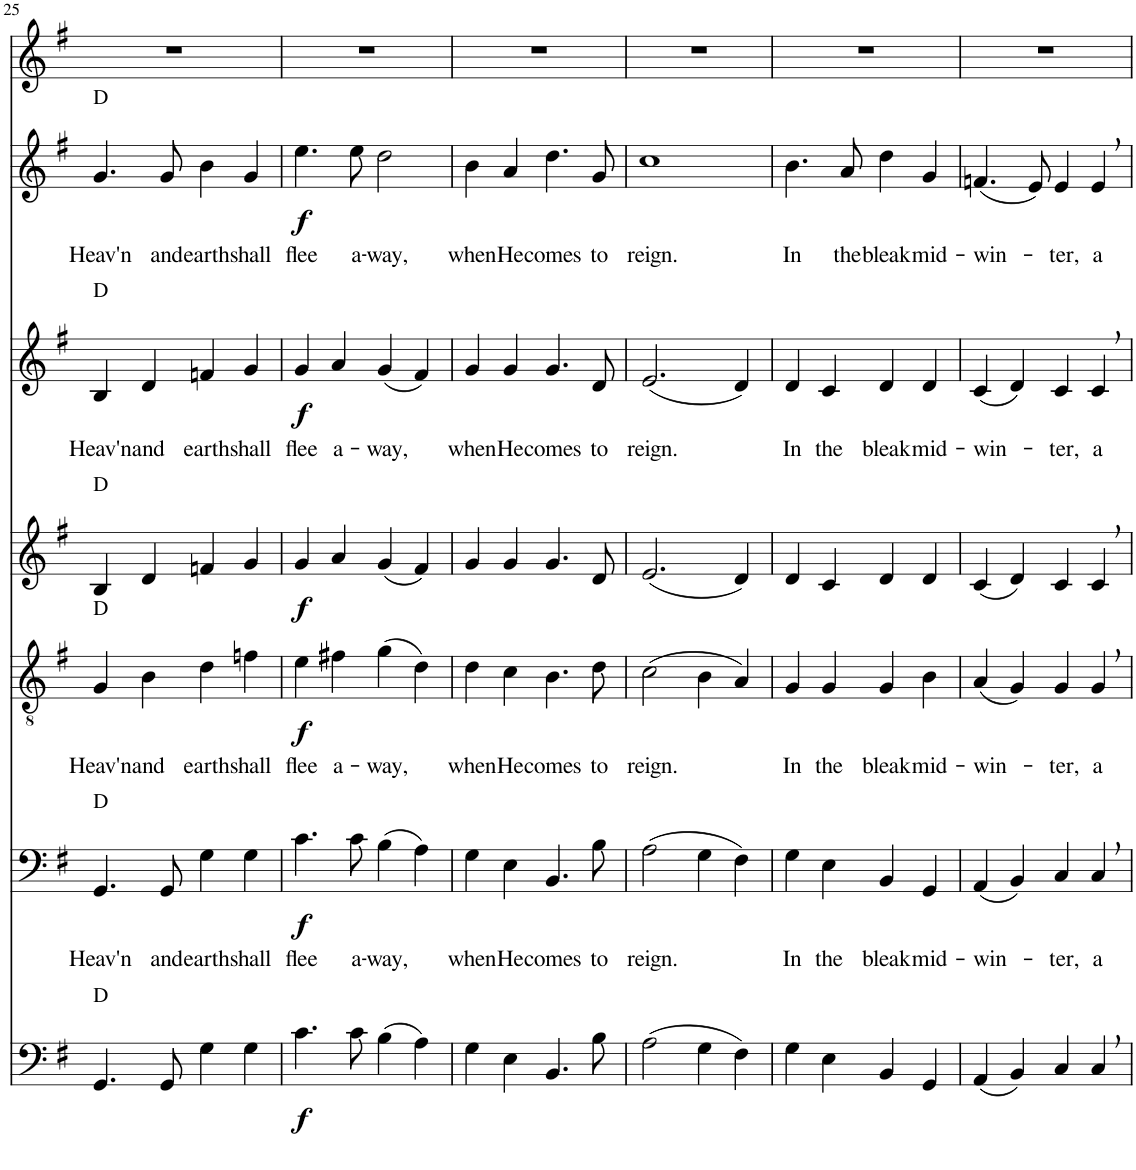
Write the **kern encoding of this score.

**kern	**dynam	**kern	**text	**dynam	**kern	**text	**dynam	**kern	**dynam	**kern	**text	**dynam	**kern	**text	**dynam	**kern
*part7	*part7	*part6	*part6	*part6	*part5	*part5	*part5	*part4	*part4	*part3	*part3	*part3	*part2	*part2	*part2	*part1
*staff7	*staff7	*staff6	*staff6	*staff6	*staff5	*staff5	*staff5	*staff4	*staff4	*staff3	*staff3	*staff3	*staff2	*staff2	*staff2	*staff1
*I"Bassi II	*	*I"Bassi I	*	*	*I"Tenori	*	*	*I"Contralti II	*	*I"Contralti I	*	*	*I"Soprani	*	*	*I"Solista
!!LO:PB:g=z
*clefF4	*	*clefF4	*	*	*clefGv2	*	*	*clefG2	*	*clefG2	*	*	*clefG2	*	*	*clefG2
*k[f#]	*	*k[f#]	*	*	*k[f#]	*	*	*k[f#]	*	*k[f#]	*	*	*k[f#]	*	*	*k[f#]
*G:	*	*G:	*	*	*G:	*	*	*G:	*	*G:	*	*	*G:	*	*	*G:
*M4/4	*	*M4/4	*	*	*M4/4	*	*	*M4/4	*	*M4/4	*	*	*M4/4	*	*	*M4/4
=25	=25	=25	=25	=25	=25	=25	=25	=25	=25	=25	=25	=25	=25	=25	=25	=25
!	!	!	!	!	!	!	!	!	!	!	!	!	!LO:TX:a:t=D	!	!	!
!	!	!	!	!	!	!	!	!	!	!LO:TX:a:t=D	!	!	!	!	!	!
!	!	!	!	!	!	!	!	!LO:TX:a:t=D	!	!	!	!	!	!	!	!
!	!	!	!	!	!LO:TX:a:t=D	!	!	!	!	!	!	!	!	!	!	!
!	!	!LO:TX:a:t=D	!	!	!	!	!	!	!	!	!	!	!	!	!	!
!LO:TX:a:t=D	!	!	!	!	!	!	!	!	!	!	!	!	!	!	!	!
!	!	!	!LO:LY:b	!	!	!LO:LY:b	!	!	!	!	!LO:LY:b	!	!	!LO:LY:b	!	!
4.GG/	.	4.GG/	Heav'n	.	4G/	Heav'n	.	4B/	.	4B/	Heav'n	.	4.g/	Heav'n	.	1r
!	!	!	!	!	!	!LO:LY:b	!	!	!	!	!LO:LY:b	!	!	!	!	!
.	.	.	.	.	4B\	and	.	4d/	.	4d/	and	.	.	.	.	.
!	!	!	!LO:LY:b	!	!	!	!	!	!	!	!	!	!	!LO:LY:b	!	!
8GG/	.	8GG/	and	.	.	.	.	.	.	.	.	.	8g/	and	.	.
!	!	!	!LO:LY:b	!	!	!LO:LY:b	!	!	!	!	!LO:LY:b	!	!	!LO:LY:b	!	!
4G\	.	4G\	earth	.	4d\	earth	.	4fn/	.	4fn/	earth	.	4b\	earth	.	.
!	!	!	!LO:LY:b	!	!	!LO:LY:b	!	!	!	!	!LO:LY:b	!	!	!LO:LY:b	!	!
4G\	.	4G\	shall	.	4fn\	shall	.	4g/	.	4g/	shall	.	4g/	shall	.	.
=26	=26	=26	=26	=26	=26	=26	=26	=26	=26	=26	=26	=26	=26	=26	=26	=26
!	!LO:DY:b	!	!LO:LY:b	!LO:DY:b	!	!LO:LY:b	!LO:DY:b	!	!LO:DY:b	!	!LO:LY:b	!LO:DY:b	!	!LO:LY:b	!LO:DY:b	!
4.c\	f	4.c\	flee	f	4e\	flee	f	4g/	f	4g/	flee	f	4.ee\	flee	f	1r
!	!	!	!	!	!	!LO:LY:b	!	!	!	!	!LO:LY:b	!	!	!	!	!
.	.	.	.	.	4f#X\	a-	.	4a/	.	4a/	a-	.	.	.	.	.
!	!	!	!LO:LY:b	!	!	!	!	!	!	!	!	!	!	!LO:LY:b	!	!
8c\	.	8c\	a-	.	.	.	.	.	.	.	.	.	8ee\	a-	.	.
!	!	!	!LO:LY:b	!	!	!LO:LY:b	!	!	!	!	!LO:LY:b	!	!	!LO:LY:b	!	!
(4B\	.	(4B\	-way,	.	(4g\	-way,	.	(4g/	.	(4g/	-way,	.	2dd\	-way,	.	.
4A\)	.	4A\)	.	.	4d\)	.	.	4f#/)	.	4f#/)	.	.	.	.	.	.
=27	=27	=27	=27	=27	=27	=27	=27	=27	=27	=27	=27	=27	=27	=27	=27	=27
!	!	!	!LO:LY:b	!	!	!LO:LY:b	!	!	!	!	!LO:LY:b	!	!	!LO:LY:b	!	!
4G\	.	4G\	when	.	4d\	when	.	4g/	.	4g/	when	.	4b\	when	.	1r
!	!	!	!LO:LY:b	!	!	!LO:LY:b	!	!	!	!	!LO:LY:b	!	!	!LO:LY:b	!	!
4E\	.	4E\	He	.	4c\	He	.	4g/	.	4g/	He	.	4a/	He	.	.
!	!	!	!LO:LY:b	!	!	!LO:LY:b	!	!	!	!	!LO:LY:b	!	!	!LO:LY:b	!	!
4.BB/	.	4.BB/	comes	.	4.B\	comes	.	4.g/	.	4.g/	comes	.	4.dd\	comes	.	.
!	!	!	!LO:LY:b	!	!	!LO:LY:b	!	!	!	!	!LO:LY:b	!	!	!LO:LY:b	!	!
8B\	.	8B\	to	.	8d\	to	.	8d/	.	8d/	to	.	8g/	to	.	.
=28	=28	=28	=28	=28	=28	=28	=28	=28	=28	=28	=28	=28	=28	=28	=28	=28
!	!	!	!LO:LY:b	!	!	!LO:LY:b	!	!	!	!	!LO:LY:b	!	!	!LO:LY:b	!	!
(2A\	.	(2A\	reign.	.	(2c\	reign.	.	(2.e/	.	(2.e/	reign.	.	1cc	reign.	.	1r
4G\	.	4G\	.	.	4B\	.	.	.	.	.	.	.	.	.	.	.
4F#\)	.	4F#\)	.	.	4A/)	.	.	4d/)	.	4d/)	.	.	.	.	.	.
=29	=29	=29	=29	=29	=29	=29	=29	=29	=29	=29	=29	=29	=29	=29	=29	=29
!	!	!	!LO:LY:b	!	!	!LO:LY:b	!	!	!	!	!LO:LY:b	!	!	!LO:LY:b	!	!
4G\	.	4G\	In	.	4G/	In	.	4d/	.	4d/	In	.	4.b\	In	.	1r
!	!	!	!LO:LY:b	!	!	!LO:LY:b	!	!	!	!	!LO:LY:b	!	!	!	!	!
4E\	.	4E\	the	.	4G/	the	.	4c/	.	4c/	the	.	.	.	.	.
!	!	!	!	!	!	!	!	!	!	!	!	!	!	!LO:LY:b	!	!
.	.	.	.	.	.	.	.	.	.	.	.	.	8a/	the	.	.
!	!	!	!LO:LY:b	!	!	!LO:LY:b	!	!	!	!	!LO:LY:b	!	!	!LO:LY:b	!	!
4BB/	.	4BB/	bleak	.	4G/	bleak	.	4d/	.	4d/	bleak	.	4dd\	bleak	.	.
!	!	!	!LO:LY:b	!	!	!LO:LY:b	!	!	!	!	!LO:LY:b	!	!	!LO:LY:b	!	!
4GG/	.	4GG/	mid-	.	4B\	mid-	.	4d/	.	4d/	mid-	.	4g/	mid-	.	.
=30	=30	=30	=30	=30	=30	=30	=30	=30	=30	=30	=30	=30	=30	=30	=30	=30
!	!	!	!LO:LY:b	!	!	!LO:LY:b	!	!	!	!	!LO:LY:b	!	!	!LO:LY:b	!	!
(4AA/	.	(4AA/	-win-	.	(4A/	-win-	.	(4c/	.	(4c/	-win-	.	(4.fn/	-win-	.	1r
4BB/)	.	4BB/)	.	.	4G/)	.	.	4d/)	.	4d/)	.	.	.	.	.	.
.	.	.	.	.	.	.	.	.	.	.	.	.	8e/)	.	.	.
!	!	!	!LO:LY:b	!	!	!LO:LY:b	!	!	!	!	!LO:LY:b	!	!	!LO:LY:b	!	!
4C/	.	4C/	-ter,	.	4G/	-ter,	.	4c/	.	4c/	-ter,	.	4e/	-ter,	.	.
!	!	!	!LO:LY:b	!	!	!LO:LY:b	!	!	!	!	!LO:LY:b	!	!	!LO:LY:b	!	!
4C,/	.	4C,/	a	.	4G,/	a	.	4c,/	.	4c,/	a	.	4e,/	a	.	.
=	=	=	=	=	=	=	=	=	=	=	=	=	=	=	=	=
*-	*-	*-	*-	*-	*-	*-	*-	*-	*-	*-	*-	*-	*-	*-	*-	*-
